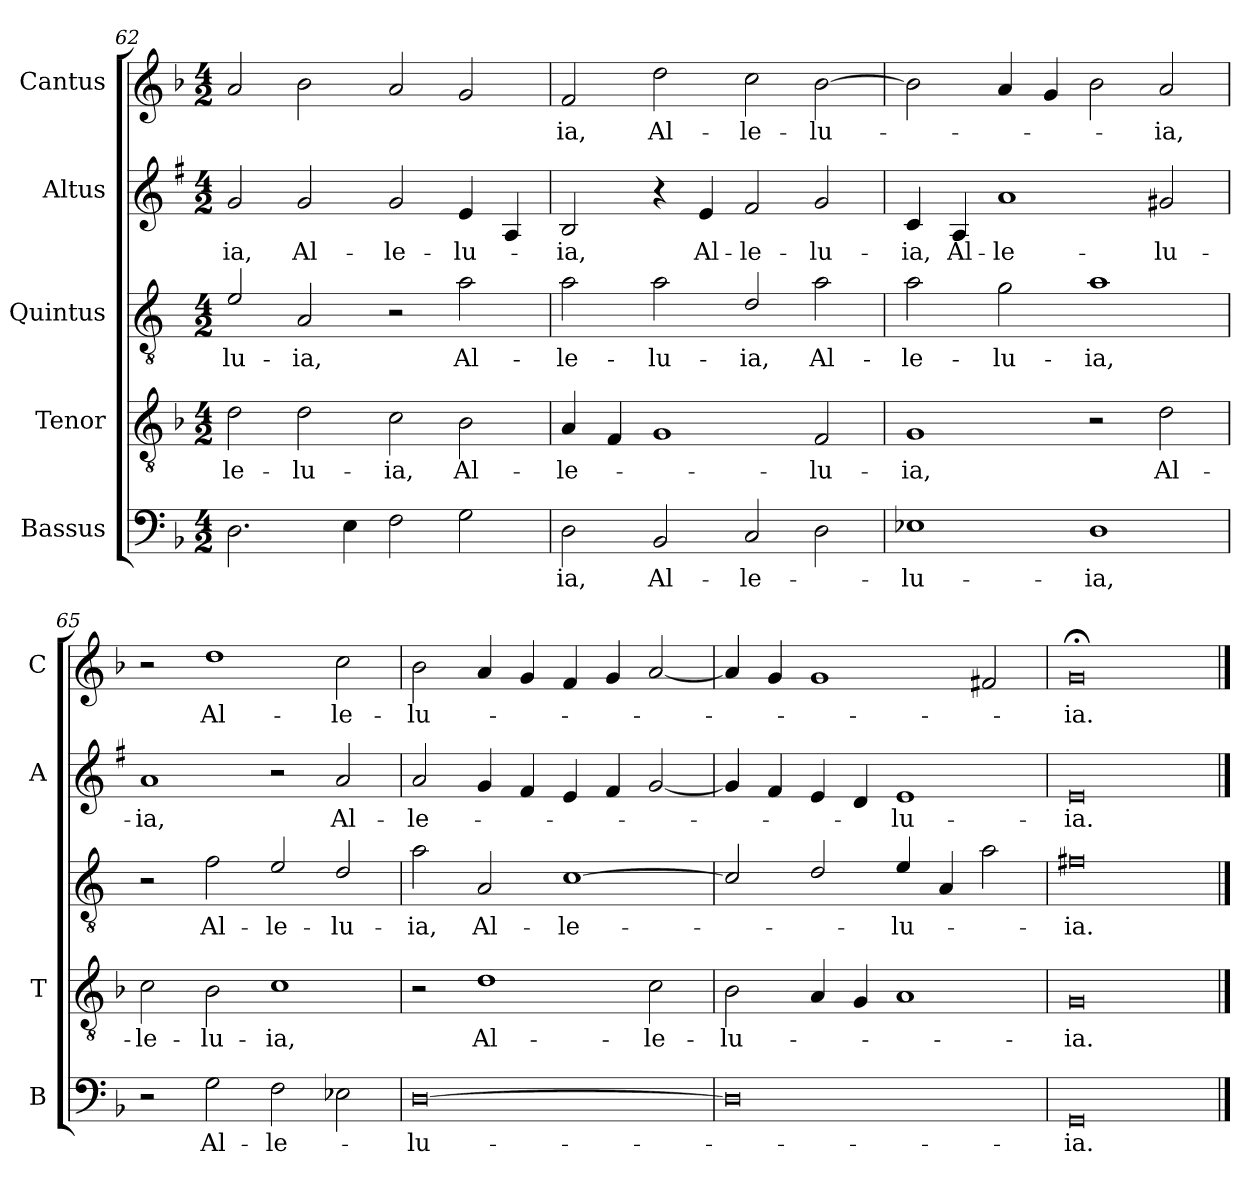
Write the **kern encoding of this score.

**kern	**text	**kern	**text	**kern	**text	**kern	**text	**kern	**text
*part5	*part5	*part4	*part4	*part3	*part3	*part2	*part2	*part1	*part1
*staff5	*staff5	*staff4	*staff4	*staff3	*staff3	*staff2	*staff2	*staff1	*staff1
*I"Bassus	*	*I"Tenor	*	*I"Quintus	*	*I"Altus	*	*I"Cantus	*
*I'B	*	*I'T	*	*	*	*I'A	*	*I'C	*
*clefF4	*	*clefGv2	*	*clefGv2	*	*clefG2	*	*clefG2	*
*	*	*	*	*ITrd4c7	*	*ITrd1c2	*	*	*
*k[b-]	*	*k[b-]	*	*k[b-]	*	*k[b-]	*	*k[b-]	*
*F:	*	*F:	*	*F:	*	*F:	*	*F:	*
*M4/2	*	*M4/2	*	*M4/2	*	*M4/2	*	*M4/2	*
=62	=62	=62	=62	=62	=62	=62	=62	=62	=62
!	!	!	!LO:LY:b	!	!LO:LY:b	!	!LO:LY:b	!	!
2.D\	.	2d\	-le-	2A/	-lu-	2f/	-ia,	2a/	.
!	!	!	!LO:LY:b	!	!LO:LY:b	!	!LO:LY:b	!	!
.	.	2d\	-lu-	2D/	-ia,	2f/	Al-	2b-\	.
4E\	.	.	.	.	.	.	.	.	.
!	!	!	!LO:LY:b	!	!	!	!LO:LY:b	!	!
2F\	.	2c\	-ia,	2r	.	2f/	-le-	2a/	.
!	!	!	!LO:LY:b	!	!LO:LY:b	!	!LO:LY:b	!	!
2G\	.	2B-\	Al-	2d\	Al-	4d/	-lu-	2g/	.
.	.	.	.	.	.	4G/	.	.	.
=63	=63	=63	=63	=63	=63	=63	=63	=63	=63
!	!LO:LY:b	!	!LO:LY:b	!	!LO:LY:b	!	!LO:LY:b	!	!LO:LY:b
2D\	-ia,	4A/	-le-	2d\	-le-	2A/	-ia,	2f/	-ia,
.	.	4F/	.	.	.	.	.	.	.
!	!LO:LY:b	!	!	!	!LO:LY:b	!	!	!	!LO:LY:b
2BB-/	Al-	1G	.	2d\	-lu-	4r	.	2dd\	Al-
!	!	!	!	!	!	!	!LO:LY:b	!	!
.	.	.	.	.	.	4d/	Al-	.	.
!	!LO:LY:b	!	!	!	!LO:LY:b	!	!LO:LY:b	!	!LO:LY:b
2C/	-le-	.	.	2G/	-ia,	2e/	-le-	2cc\	-le-
!	!	!	!LO:LY:b	!	!LO:LY:b	!	!LO:LY:b	!	!LO:LY:b
2D\	.	2F/	-lu-	2d\	Al-	2f/	-lu-	[2b-\	-lu-
!!LO:LB:g=z
=64	=64	=64	=64	=64	=64	=64	=64	=64	=64
!	!LO:LY:b	!	!LO:LY:b	!	!LO:LY:b	!	!LO:LY:b	!	!
1E-X	-lu-	1G	-ia,	2d\	-le-	4B-/	-ia,	2b-\]	.
!	!	!	!	!	!	!	!LO:LY:b	!	!
.	.	.	.	.	.	4G/	Al-	.	.
!	!	!	!	!	!LO:LY:b	!	!LO:LY:b	!	!
.	.	.	.	2c\	-lu-	1g	-le-	4a/	.
.	.	.	.	.	.	.	.	4g/	.
!	!LO:LY:b	!	!	!	!LO:LY:b	!	!	!	!
1D	-ia,	2r	.	1d	-ia,	.	.	2b-\	.
!	!	!	!LO:LY:b	!	!	!	!LO:LY:b	!	!LO:LY:b
.	.	2d\	Al-	.	.	2f#X/	-lu-	2a/	-ia,
=65	=65	=65	=65	=65	=65	=65	=65	=65	=65
!	!	!	!LO:LY:b	!	!	!	!LO:LY:b	!	!
2r	.	2c\	-le-	2r	.	1g	-ia,	2r	.
!	!LO:LY:b	!	!LO:LY:b	!	!LO:LY:b	!	!	!	!LO:LY:b
2G\	Al-	2B-\	-lu-	2B-\	Al-	.	.	1dd	Al-
!	!LO:LY:b	!	!LO:LY:b	!	!LO:LY:b	!	!	!	!
2F\	-le-	1c	-ia,	2A/	-le-	2r	.	.	.
!	!	!	!	!	!LO:LY:b	!	!LO:LY:b	!	!LO:LY:b
2E-X\	.	.	.	2G/	-lu-	2g/	Al-	2cc\	-le-
=66	=66	=66	=66	=66	=66	=66	=66	=66	=66
!	!LO:LY:b	!	!	!	!LO:LY:b	!	!LO:LY:b	!	!LO:LY:b
[0D	-lu-	2r	.	2d\	-ia,	2g/	-le-	2b-\	-lu-
!	!	!	!LO:LY:b	!	!LO:LY:b	!	!	!	!
.	.	1d	Al-	2D/	Al-	4f/	.	4a/	.
.	.	.	.	.	.	4e/	.	4g/	.
!	!	!	!	!	!LO:LY:b	!	!	!	!
.	.	.	.	[1F	-le-	4d/	.	4f/	.
.	.	.	.	.	.	4e/	.	4g/	.
!	!	!	!LO:LY:b	!	!	!	!	!	!
.	.	2c\	-le-	.	.	[2f/	.	[2a/	.
=67	=67	=67	=67	=67	=67	=67	=67	=67	=67
!	!	!	!LO:LY:b	!	!	!	!	!	!
0D]	.	2B-\	-lu-	2F/]	.	4f/]	.	4a/]	.
.	.	.	.	.	.	4e/	.	4g/	.
.	.	4A/	.	2G/	.	4d/	.	1g	.
.	.	4G/	.	.	.	4c/	.	.	.
!	!	!	!	!	!LO:LY:b	!	!LO:LY:b	!	!
.	.	1A	.	4A/	-lu-	1d	-lu-	.	.
.	.	.	.	4D/	.	.	.	.	.
.	.	.	.	2d\	.	.	.	2f#X/	.
=68	=68	=68	=68	=68	=68	=68	=68	=68	=68
!	!LO:LY:b	!	!LO:LY:b	!	!LO:LY:b	!	!LO:LY:b	!	!LO:LY:b
0GG	-ia.	0G	-ia.	0Bn	-ia.	0d	-ia.	0g;<	-ia.
==	==	==	==	==	==	==	==	==	==
*-	*-	*-	*-	*-	*-	*-	*-	*-	*-
